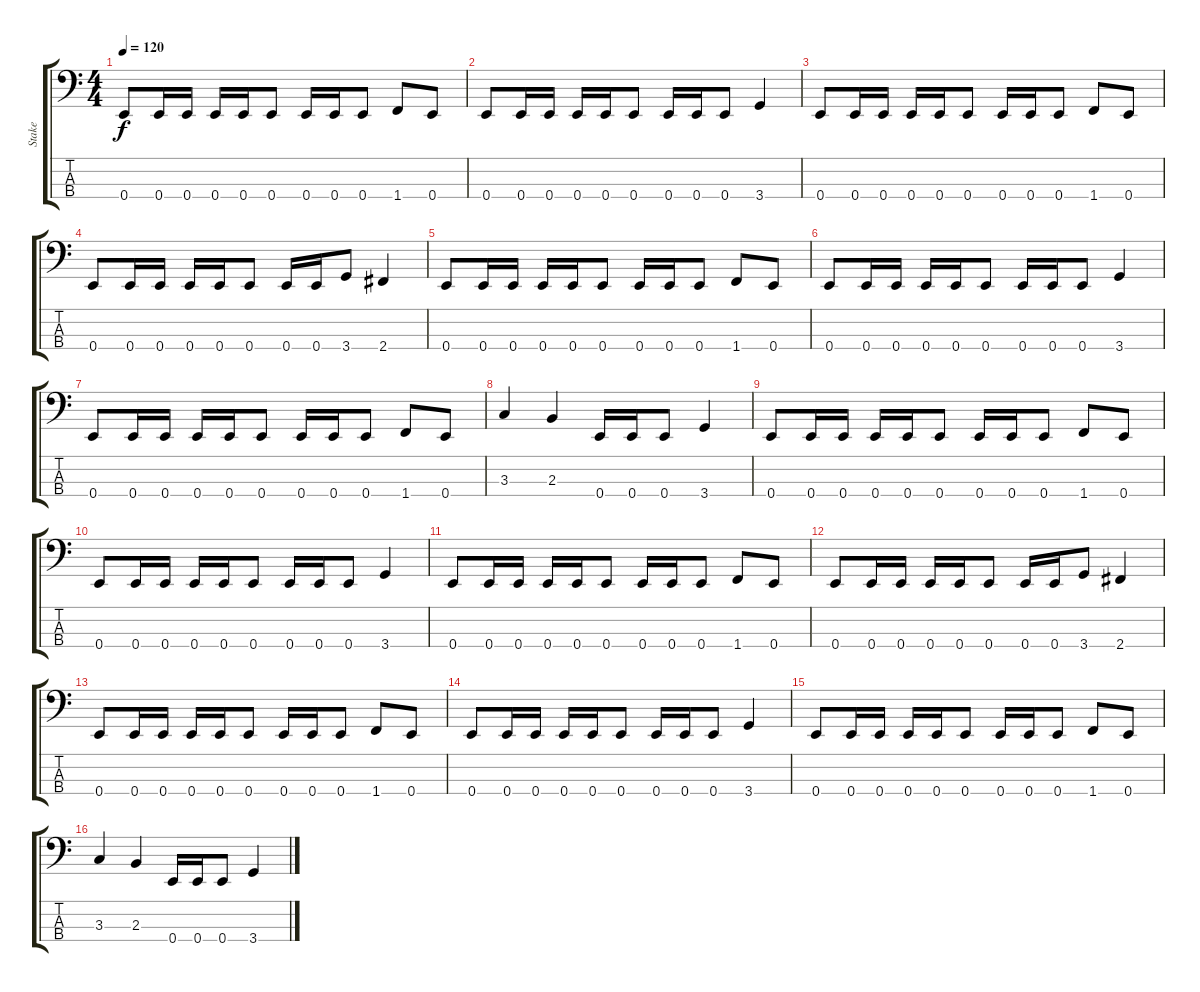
\track ("Stake" "Stake") {instrument electricbasspick}
\staff {score tabs}
\tuning (G2 D2 A1 E1) {hide}
\ts (4 4)
\tempo 120
\clef f4
\ks c
0.4.8{dy f instrument electricbasspick} 0.4.16 0.4.16 0.4.16 0.4.16 0.4.8 0.4.16 0.4.16 0.4.8 1.4.8 0.4.8 |
0.4.8 0.4.16 0.4.16 0.4.16 0.4.16 0.4.8 0.4.16 0.4.16 0.4.8 3.4.4 |
0.4.8 0.4.16 0.4.16 0.4.16 0.4.16 0.4.8 0.4.16 0.4.16 0.4.8 1.4.8 0.4.8 |
0.4.8 0.4.16 0.4.16 0.4.16 0.4.16 0.4.8 0.4.16 0.4.16 3.4.8 2.4.4 |
0.4.8 0.4.16 0.4.16 0.4.16 0.4.16 0.4.8 0.4.16 0.4.16 0.4.8 1.4.8 0.4.8 |
0.4.8 0.4.16 0.4.16 0.4.16 0.4.16 0.4.8 0.4.16 0.4.16 0.4.8 3.4.4 |
0.4.8 0.4.16 0.4.16 0.4.16 0.4.16 0.4.8 0.4.16 0.4.16 0.4.8 1.4.8 0.4.8 |
3.3.4 2.3.4 0.4.16 0.4.16 0.4.8 3.4.4 |
0.4.8 0.4.16 0.4.16 0.4.16 0.4.16 0.4.8 0.4.16 0.4.16 0.4.8 1.4.8 0.4.8 |
0.4.8 0.4.16 0.4.16 0.4.16 0.4.16 0.4.8 0.4.16 0.4.16 0.4.8 3.4.4 |
0.4.8 0.4.16 0.4.16 0.4.16 0.4.16 0.4.8 0.4.16 0.4.16 0.4.8 1.4.8 0.4.8 |
0.4.8 0.4.16 0.4.16 0.4.16 0.4.16 0.4.8 0.4.16 0.4.16 3.4.8 2.4.4 |
0.4.8 0.4.16 0.4.16 0.4.16 0.4.16 0.4.8 0.4.16 0.4.16 0.4.8 1.4.8 0.4.8 |
0.4.8 0.4.16 0.4.16 0.4.16 0.4.16 0.4.8 0.4.16 0.4.16 0.4.8 3.4.4 |
0.4.8 0.4.16 0.4.16 0.4.16 0.4.16 0.4.8 0.4.16 0.4.16 0.4.8 1.4.8 0.4.8 |
3.3.4 2.3.4 0.4.16 0.4.16 0.4.8 3.4.4
